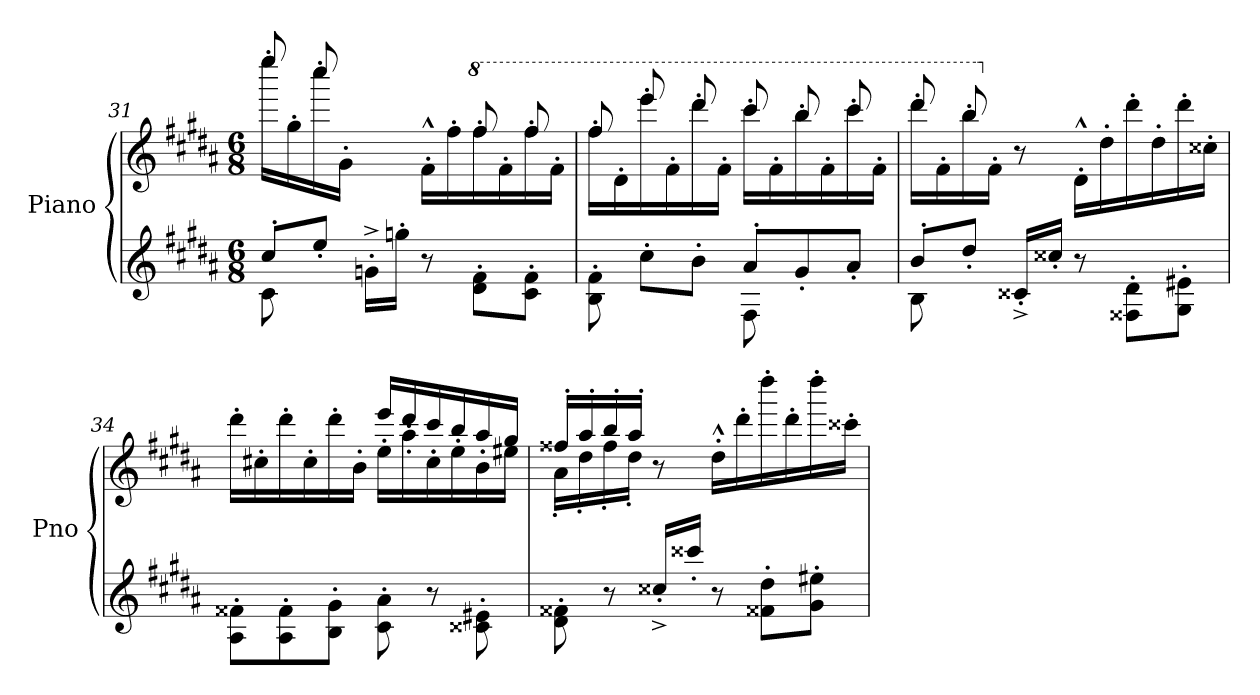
**kern	**kern
*part1	*part1
*staff2	*staff1
*I"Piano	*
*I'Pno	*
!!LO:LB:g=z
*clefG2	*clefG2
*k[f#c#g#d#a#]	*k[f#c#g#d#a#]
*M6/8	*M6/8
=31	=31
*^	*^
8cc#'/L	8c#\	16eeee'\LL	8eeee/
.	.	16gg#'\	.
8ee'/J	2ryy	16cccc#'\	8cccc#/
.	.	16g#'\JJ	.
16gn'^\LL	.	8ryy	4ryy
16ggn'\JJ	.	.	.
8r	.	16f#'^^\LL	.
.	.	16ff#'\	.
*	*	*8va	*
8d#\' 8f#\'L	.	16fff#'\	8fff#/
.	.	16ff#'\	.
8c#\' 8f#\'J	8ryy	16fff#'\	8fff#/
.	.	16ff#'\JJ	.
=32	=32	=32	=32
8B\' 8f#\'	4.ryy	16fff#'\LL	8fff#/
.	.	16dd#'\	.
8cc#'\L	.	16eeee'\	8eeee/
.	.	16ff#'\	.
8b'\J	.	16dddd#'\	8dddd#/
.	.	16ff#'\JJ	.
8a#'/L	8F#\	16cccc#'\LL	8cccc#/
.	.	16ff#'\	.
8g#'/	4ryy	16bbb'\	8bbb/
.	.	16ff#'\	.
8a#'/J	.	16cccc#'\	8cccc#/
.	.	16ff#'\JJ	.
=33	=33	=33	=33
8b'/L	8B\	16dddd#'\LL	8dddd#/
.	.	16ff#'\	.
8dd#'/J	2ryy	16bbb'\	8bbb/
*	*	*X8va	*
.	.	16f#'\JJ	.
16c##X'^/LL	.	8r	2ryy
16cc##X'/JJ	.	.	.
8r	.	16d#'^^\LL	.
.	.	16dd#'\	.
8F##X\' 8d#\'L	.	16ddd#'\	.
.	.	16dd#'\	.
8G#\' 8e#X\'J	8ryy	16ddd#'\	.
.	.	16cc##X'\JJ	.
*v	*v	*	*
!!LO:PB:g=z	!!
=34	=34	=34
8A#\' 8f##X\'L	16ddd#'\LL	4.ryy
.	16cc#X'\	.
8A#\' 8f##\'	16ddd#'\	.
.	16cc#'\	.
8B\' 8g#\'J	16ddd#'\	.
.	16b'\JJ	.
8c#\' 8a#\'	16ee'\LL	16eee'/LL
.	16aa#'\	16ddd#'/
8r	16cc#'\	16ccc#'/
.	16ee'\	16bb'/
8c##X\' 8e#X\'	16b'\	16aa#'/
.	16ee#X'\JJ	16gg#'/JJ
=35	=35	=35
8d#\' 8f##X\'	16ff##X'/LL	16a#'\LL
.	16aa#'/	16dd#'\
8r	16bb'/	16ff##'\
.	16aa#'/JJ	16dd#'\JJ
16cc##X'^/LL	8r	2ryy
16ccc##X'/JJ	.	.
8r	16dd#'^^\LL	.
.	16ddd#'\	.
8f##X\' 8dd#\'L	16dddd#'\	.
.	16ddd#'\	.
8g#\' 8ee#X\'J	16dddd#'\	.
.	16ccc##X'\JJ	.
*	*v	*v
=	=
*-	*-
